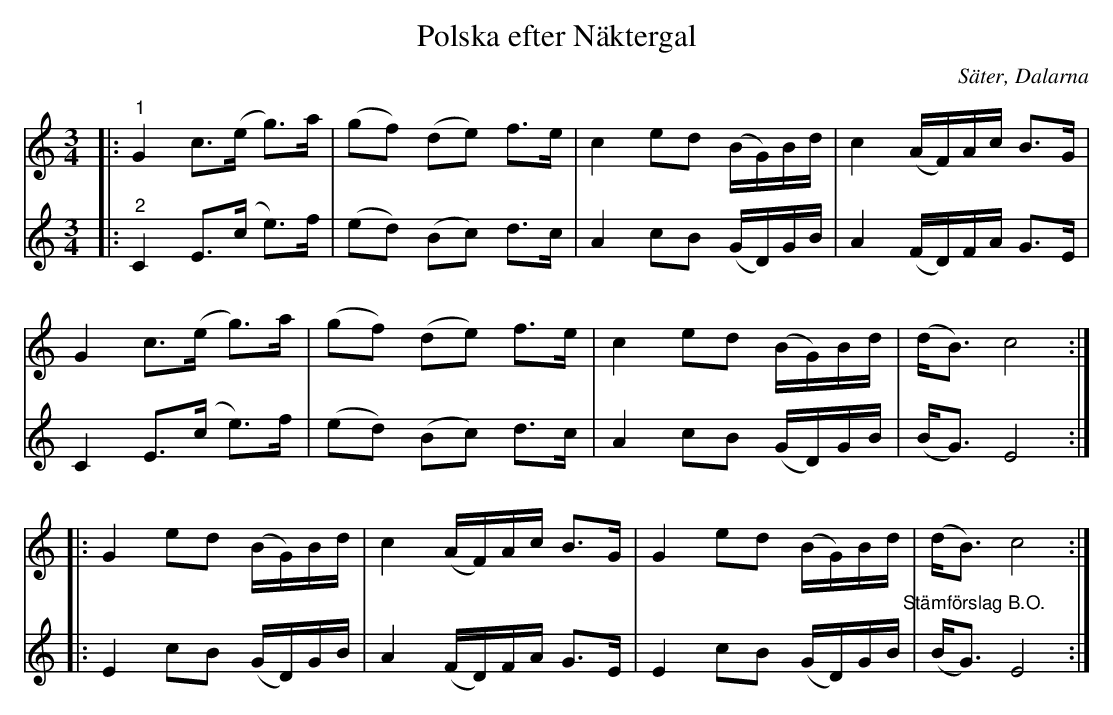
X:1
T:Polska efter Näktergal
O:Säter, Dalarna
L:1/8
M:3/4
K:C
V:1
|:"^1" G2 c>(e g>)a | (gf) (de) f>e | c2 ed (B/G/)B/d/ | c2 (A/F/)A/c/ B>G |
G2 c>(e g>)a | (gf) (de) f>e | c2 ed (B/G/)B/d/ | (d<B) c4 ::
G2 ed (B/G/)B/d/ | c2 (A/F/)A/c/ B>G | G2 ed (B/G/)B/d/ | (d<B) c4 :|
V:2
|:"^2" C2 E>(c e>)f | (ed) (Bc) d>c | A2 cB (G/D/)G/B/ | A2 (F/D/)F/A/ G>E |
C2 E>(c e>)f | (ed) (Bc) d>c | A2 cB (G/D/)G/B/ | (B<G) E4 ::
E2 cB (G/D/)G/B/ | A2 (F/D/)F/A/ G>E | E2 cB (G/D/)G/B/"^Stämförslag B.O." | (B<G) E4 :|
